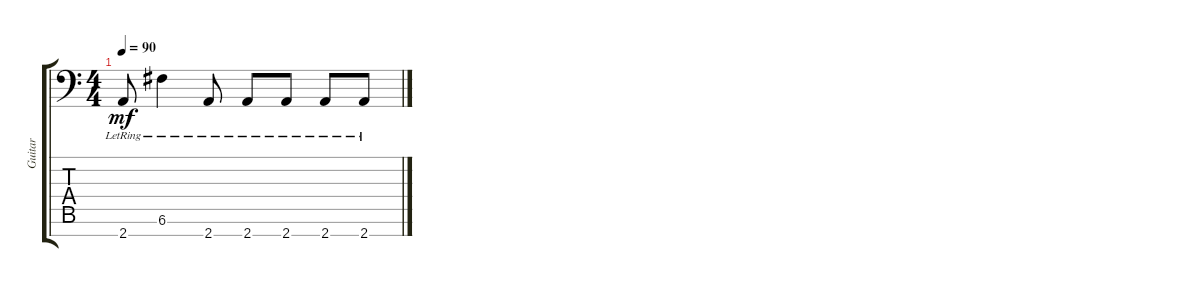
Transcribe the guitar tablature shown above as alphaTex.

\track ("Guitar" "Guitar") {instrument acousticguitarsteel}
\staff {score tabs}
\tuning (C4 G3 Eb3 Bb2 F2 C2 G1) {hide}
\ts (4 4)
\tempo 90
\clef f4
\ks c
2.7{lr}.8{dy mf} 6.6{lr}.4 2.7{lr}.8 2.7{lr}.8 2.7{lr}.8 2.7{lr}.8 2.7{lr}.8
